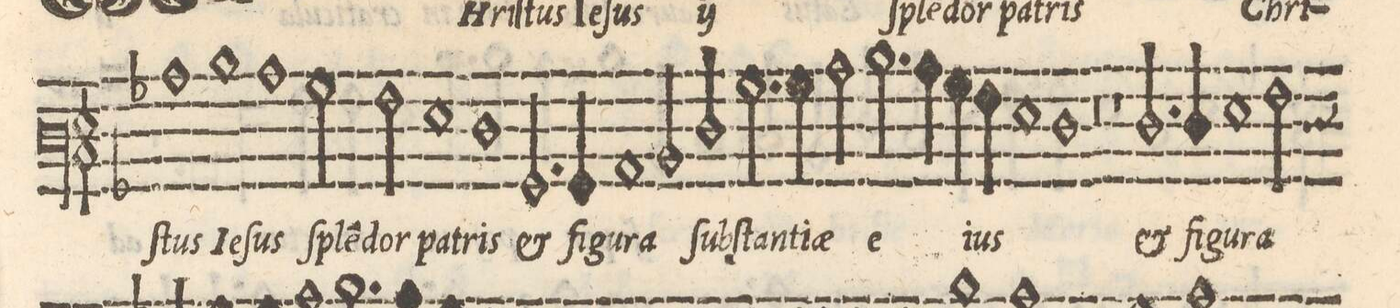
**kern	**text
*I"BASSVS	*
*clefF3	*
*k[b-]	*
*met(C)	*
*M2/1	*
1c	-ſtus
1d	Ie-
=11-	=11-
1c	-ſus
2B-\	ſple(n)-
2A\	-dor
=12-	=12-
1G	pa-
1F	-tris
=13-	=13-
2.BB-/	et
4BB-/	fi-
1C	-gu-
=14-	=14-
2D/	-ra
2F/	ſub-
2.B-\	-ſtan-
4B-\	-ti-
=15-	=15-
2c\	-ae
2.d\	e-
4c\	.
4B-\	.
4A\	.
=16-	=16-
1G	.
1F	-ius
=17-	=17-
0r	.
=18-	=18-
1r	.
2.F/	et
4F/	fi-
=19-	=19-
1G	-gu-
2A\	-ra
*custos:F	*
*-	*-
